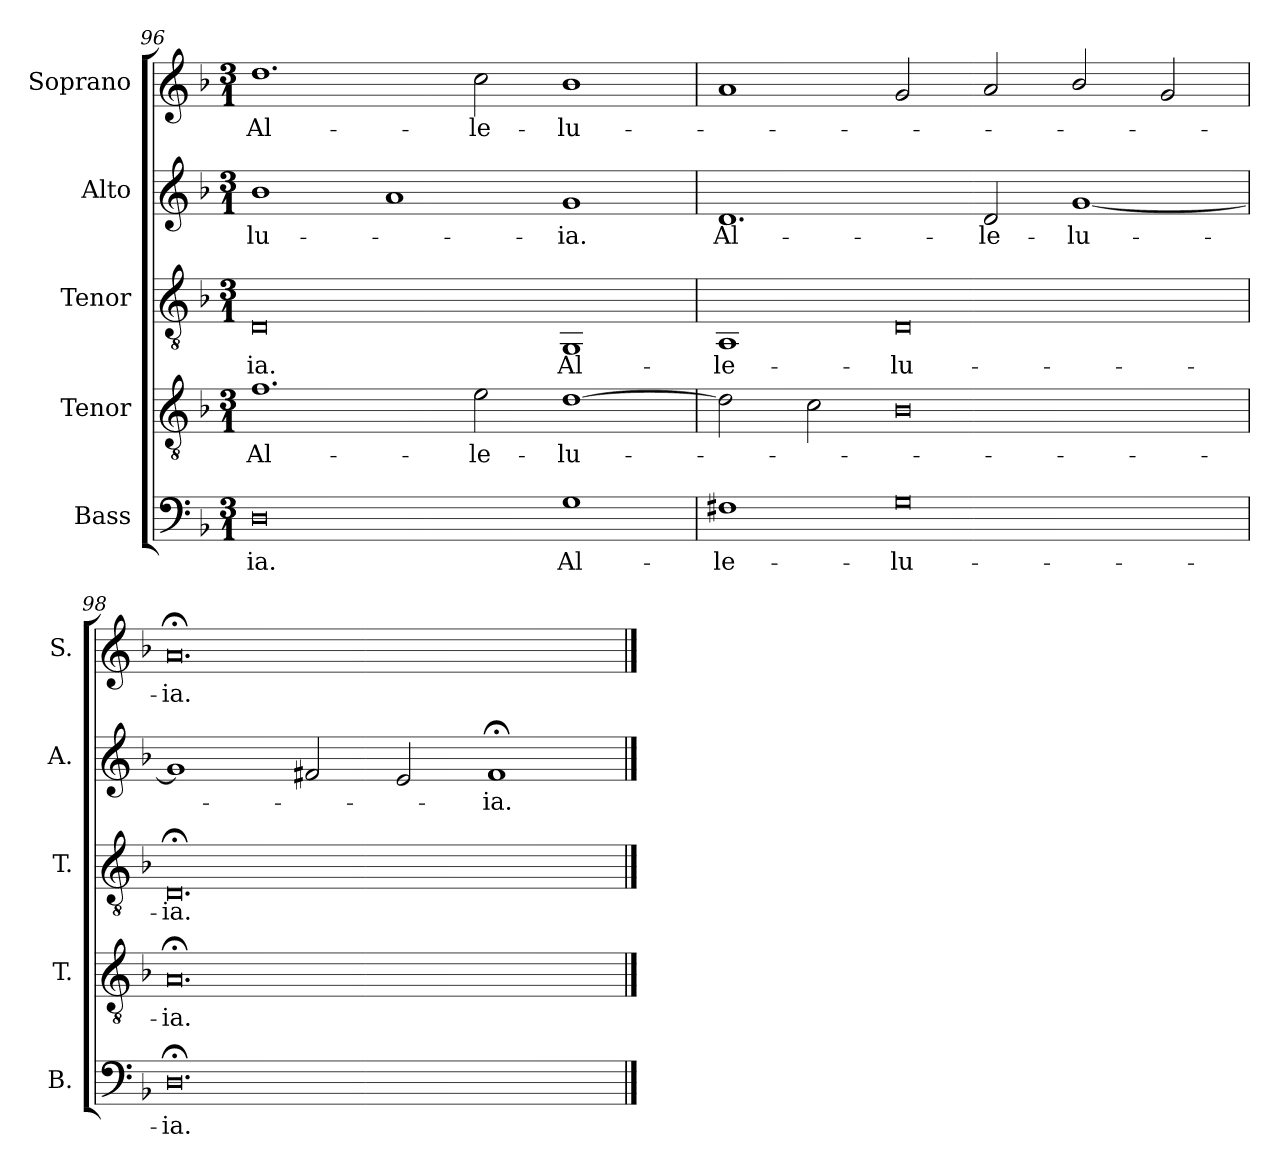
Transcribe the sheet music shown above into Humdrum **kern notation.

**kern	**text	**kern	**text	**kern	**text	**kern	**text	**kern	**text
*part5	*part5	*part4	*part4	*part3	*part3	*part2	*part2	*part1	*part1
*staff5	*staff5	*staff4	*staff4	*staff3	*staff3	*staff2	*staff2	*staff1	*staff1
*I"Bass	*	*I"Tenor	*	*I"Tenor	*	*I"Alto	*	*I"Soprano	*
*I'B.	*	*I'T.	*	*I'T.	*	*I'A.	*	*I'S.	*
*clefF4	*	*clefGv2	*	*clefGv2	*	*clefG2	*	*clefG2	*
*	*	*ITrd7c12	*	*	*	*	*	*	*
*k[b-]	*	*k[b-]	*	*k[b-]	*	*k[b-]	*	*k[b-]	*
*F:	*	*F:	*	*F:	*	*F:	*	*F:	*
*M3/1	*	*M3/1	*	*M3/1	*	*M3/1	*	*M3/1	*
=96	=96	=96	=96	=96	=96	=96	=96	=96	=96
!	!LO:LY:b:color=#000000	!	!	!	!	!	!	!	!
!	!	!	!LO:LY:b:color=#000000	!	!	!	!	!	!
!	!	!	!	!	!LO:LY:b:color=#000000	!	!	!	!
!	!	!	!	!	!	!	!LO:LY:b:color=#000000	!	!
!	!	!	!	!	!	!	!	!	!LO:LY:b:color=#000000
0Di	-ia.	1.Fi	Al-	0Di	-ia.	1b-i	-lu-	1.ddi	Al-
.	.	.	.	.	.	1ai	.	.	.
!	!	!	!LO:LY:b:color=#000000	!	!	!	!	!	!
!	!	!	!	!	!	!	!	!	!LO:LY:b:color=#000000
.	.	2Ei\	-le-	.	.	.	.	2cci\	-le-
!	!LO:LY:b:color=#000000	!	!	!	!	!	!	!	!
!	!	!	!LO:LY:b:color=#000000	!	!	!	!	!	!
!	!	!	!	!	!LO:LY:b:color=#000000	!	!	!	!
!	!	!	!	!	!	!	!LO:LY:b:color=#000000	!	!
!	!	!	!	!	!	!	!	!	!LO:LY:b:color=#000000
1Gi	Al-	[1Di	-lu-	1GGi	Al-	1gi	-ia.	1b-i	-lu-
=97	=97	=97	=97	=97	=97	=97	=97	=97	=97
!	!LO:LY:b:color=#000000	!	!	!	!	!	!	!	!
!	!	!	!	!	!LO:LY:b:color=#000000	!	!	!	!
!	!	!	!	!	!	!	!LO:LY:b:color=#000000	!	!
1F#Xi	-le-	2Di\]	.	1AAi	-le-	1.di	Al-	1ai	.
.	.	2Ci\	.	.	.	.	.	.	.
!	!LO:LY:b:color=#000000	!	!	!	!	!	!	!	!
!	!	!	!	!	!LO:LY:b:color=#000000	!	!	!	!
0Gi	-lu-	0BB-i	.	0Di	-lu-	.	.	2gi/	.
!	!	!	!	!	!	!	!LO:LY:b:color=#000000	!	!
.	.	.	.	.	.	2di/	-le-	2ai/	.
!	!	!	!	!	!	!	!LO:LY:b:color=#000000	!	!
.	.	.	.	.	.	[1gi	-lu-	2b-i/	.
.	.	.	.	.	.	.	.	2gi/	.
=98	=98	=98	=98	=98	=98	=98	=98	=98	=98
!	!LO:LY:b:color=#000000	!	!	!	!	!	!	!	!
!	!	!	!LO:LY:b:color=#000000	!	!	!	!	!	!
!	!	!	!	!	!LO:LY:b:color=#000000	!	!	!	!
!	!	!	!	!	!	!	!	!	!LO:LY:b:color=#000000
0.D;i	-ia.	0.AA;i	-ia.	0.D;i	-ia.	1gi]	.	0.a;i	-ia.
.	.	.	.	.	.	2f#Xi/	.	.	.
.	.	.	.	.	.	2ei/	.	.	.
!	!	!	!	!	!	!	!LO:LY:b:color=#000000	!	!
.	.	.	.	.	.	1f#;i	-ia.	.	.
==	==	==	==	==	==	==	==	==	==
*-	*-	*-	*-	*-	*-	*-	*-	*-	*-
